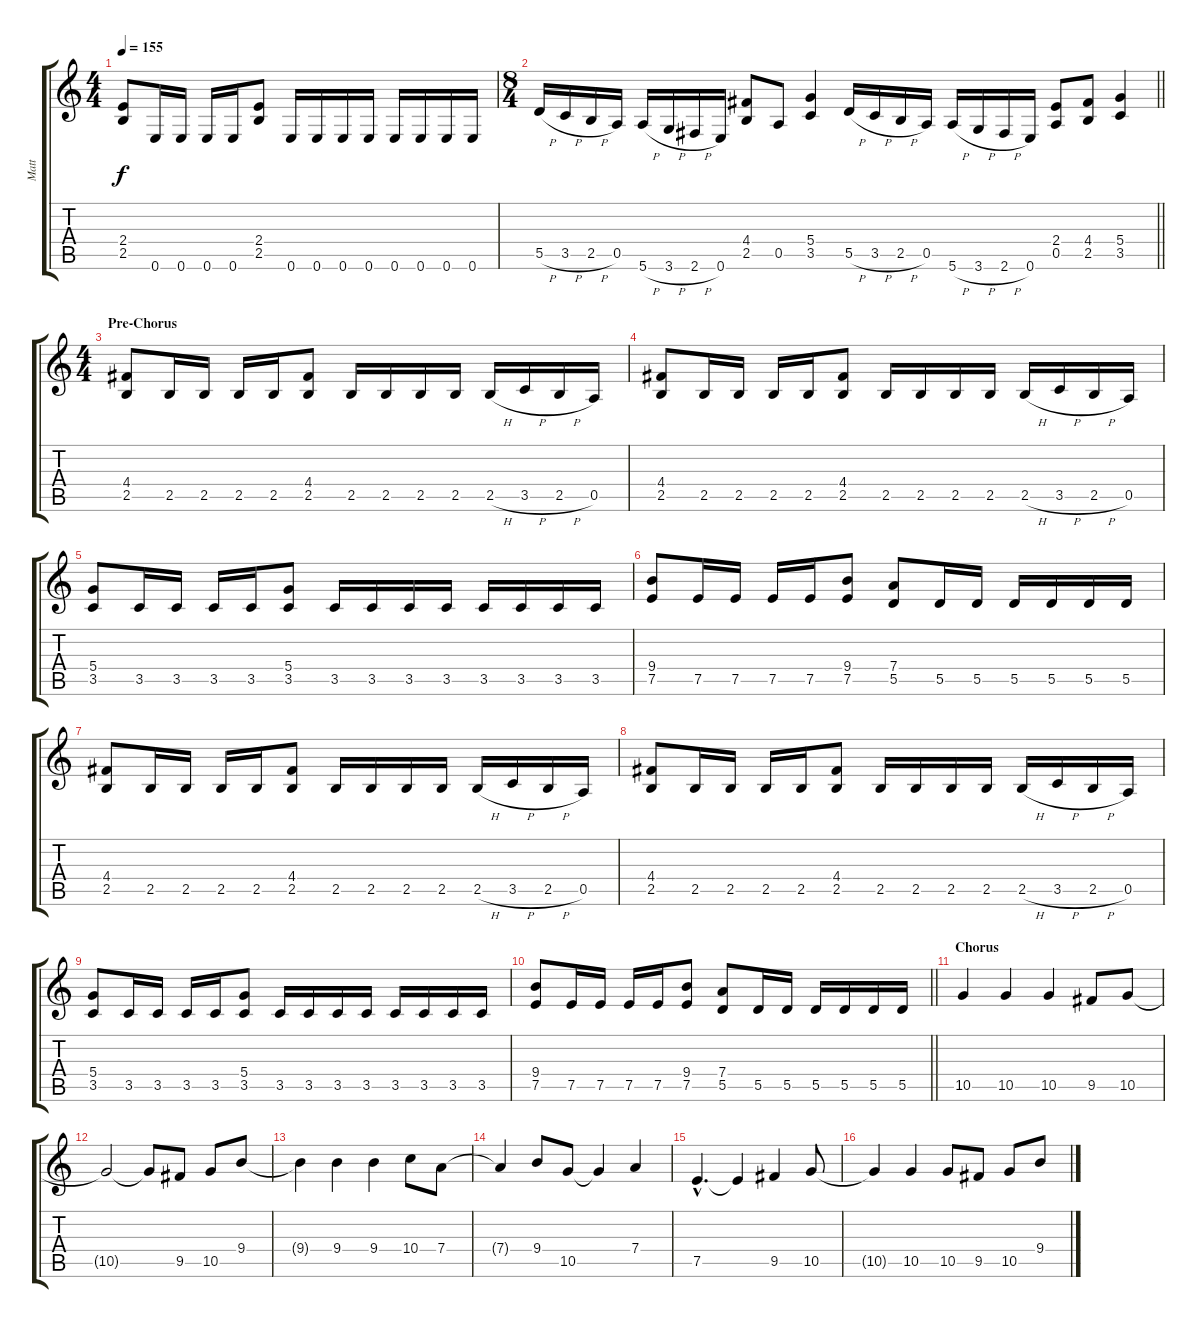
\track ("Matt" "Matt") {instrument distortionguitar}
\staff {score tabs}
\tuning (E4 B3 G3 D3 A2 E2) {hide}
\ts (4 4)
\tempo 155
\clef g2
\ks c
(2.4 2.5).8{dy f} 0.6.16 0.6.16 0.6.16 0.6.16 (2.4 2.5).8 0.6.16 0.6.16 0.6.16 0.6.16 0.6.16 0.6.16 0.6.16 0.6.16 |
\ts (8 4)
\barLineRight lightlight
5.5{h}.16 3.5{h}.16 2.5{h}.16 0.5.16 5.6{h}.16 3.6{h}.16 2.6{h}.16 0.6.16 (4.4 2.5).8 0.5.8 (5.4 3.5).4 5.5{h}.16 3.5{h}.16 2.5{h}.16 0.5.16 5.6{h}.16 3.6{h}.16 2.6{h}.16 0.6.16 (2.4 0.5).8 (4.4 2.5).8 (5.4 3.5).4 |
\ts (4 4)
\section ("" "Pre-Chorus")
(4.4 2.5).8 2.5.16 2.5.16 2.5.16 2.5.16 (4.4 2.5).8 2.5.16 2.5.16 2.5.16 2.5.16 2.5{h}.16 3.5{h}.16 2.5{h}.16 0.5.16 |
(4.4 2.5).8 2.5.16 2.5.16 2.5.16 2.5.16 (4.4 2.5).8 2.5.16 2.5.16 2.5.16 2.5.16 2.5{h}.16 3.5{h}.16 2.5{h}.16 0.5.16 |
(5.4 3.5).8 3.5.16 3.5.16 3.5.16 3.5.16 (5.4 3.5).8 3.5.16 3.5.16 3.5.16 3.5.16 3.5.16 3.5.16 3.5.16 3.5.16 |
(9.4 7.5).8 7.5.16 7.5.16 7.5.16 7.5.16 (9.4 7.5).8 (7.4 5.5).8 5.5.16 5.5.16 5.5.16 5.5.16 5.5.16 5.5.16 |
(4.4 2.5).8 2.5.16 2.5.16 2.5.16 2.5.16 (4.4 2.5).8 2.5.16 2.5.16 2.5.16 2.5.16 2.5{h}.16 3.5{h}.16 2.5{h}.16 0.5.16 |
(4.4 2.5).8 2.5.16 2.5.16 2.5.16 2.5.16 (4.4 2.5).8 2.5.16 2.5.16 2.5.16 2.5.16 2.5{h}.16 3.5{h}.16 2.5{h}.16 0.5.16 |
(5.4 3.5).8 3.5.16 3.5.16 3.5.16 3.5.16 (5.4 3.5).8 3.5.16 3.5.16 3.5.16 3.5.16 3.5.16 3.5.16 3.5.16 3.5.16 |
\barLineRight lightlight
(9.4 7.5).8 7.5.16 7.5.16 7.5.16 7.5.16 (9.4 7.5).8 (7.4 5.5).8 5.5.16 5.5.16 5.5.16 5.5.16 5.5.16 5.5.16 |
\section ("" "Chorus")
10.5.4 10.5.4 10.5.4 9.5.8 10.5.8 |
10.5{t}.2 10.5{t}.8 9.5.8 10.5.8 9.4.8 |
9.4{t}.4 9.4.4 9.4.4 10.4.8 7.4.8 |
7.4{t}.4 9.4.8 10.5.8 10.5{t}.4 7.4.4 |
7.5{hac}.4{d} 7.5{t}.4 9.5.4 10.5.8 |
10.5{t}.4 10.5.4 10.5.8 9.5.8 10.5.8 9.4.8
